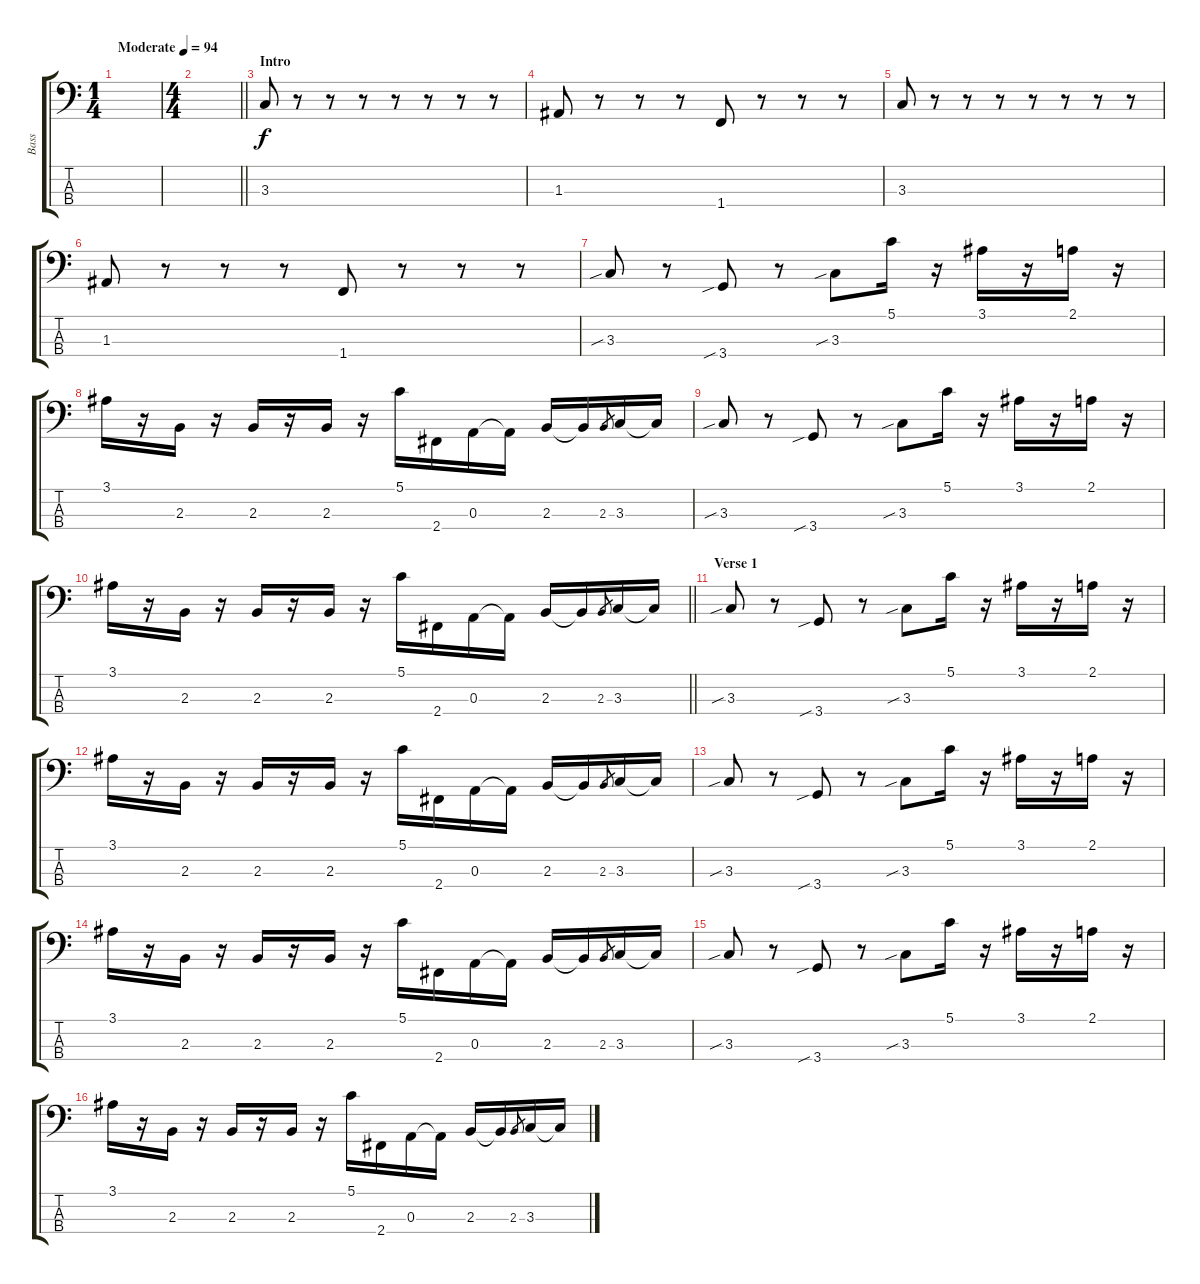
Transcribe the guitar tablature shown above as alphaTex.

\track ("Bass" "Bass") {instrument electricbassfinger}
\staff {score tabs}
\tuning (G2 D2 A1 E1) {hide}
\ts (1 4)
\tempo (94 "Moderate")
\clef f4
\ks c
|
\ts (4 4)
\barLineRight lightlight
|
\section ("" "Intro")
3.3.8 r.8 r.8 r.8 r.8 r.8 r.8 r.8 |
1.3.8 r.8 r.8 r.8 1.4.8 r.8 r.8 r.8 |
3.3.8 r.8 r.8 r.8 r.8 r.8 r.8 r.8 |
1.3.8 r.8 r.8 r.8 1.4.8 r.8 r.8 r.8 |
3.3{sib}.8 r.8 3.4{sib}.8 r.8 3.3{sib}.8 5.1.16 r.16 3.1.16 r.16 2.1.16 r.16 |
3.1.16 r.16 2.3.16 r.16 2.3.16 r.16 2.3.16 r.16 5.1.16 2.4.16 0.3.16 0.3{t}.16 2.3.16 2.3{t}.16 2.3.8{gr} 3.3.16 3.3{t}.16 |
3.3{sib}.8 r.8 3.4{sib}.8 r.8 3.3{sib}.8 5.1.16 r.16 3.1.16 r.16 2.1.16 r.16 |
\barLineRight lightlight
3.1.16 r.16 2.3.16 r.16 2.3.16 r.16 2.3.16 r.16 5.1.16 2.4.16 0.3.16 0.3{t}.16 2.3.16 2.3{t}.16 2.3.8{gr} 3.3.16 3.3{t}.16 |
\section ("" "Verse 1")
3.3{sib}.8 r.8 3.4{sib}.8 r.8 3.3{sib}.8 5.1.16 r.16 3.1.16 r.16 2.1.16 r.16 |
3.1.16 r.16 2.3.16 r.16 2.3.16 r.16 2.3.16 r.16 5.1.16 2.4.16 0.3.16 0.3{t}.16 2.3.16 2.3{t}.16 2.3.8{gr} 3.3.16 3.3{t}.16 |
3.3{sib}.8 r.8 3.4{sib}.8 r.8 3.3{sib}.8 5.1.16 r.16 3.1.16 r.16 2.1.16 r.16 |
3.1.16 r.16 2.3.16 r.16 2.3.16 r.16 2.3.16 r.16 5.1.16 2.4.16 0.3.16 0.3{t}.16 2.3.16 2.3{t}.16 2.3.8{gr} 3.3.16 3.3{t}.16 |
3.3{sib}.8 r.8 3.4{sib}.8 r.8 3.3{sib}.8 5.1.16 r.16 3.1.16 r.16 2.1.16 r.16 |
3.1.16 r.16 2.3.16 r.16 2.3.16 r.16 2.3.16 r.16 5.1.16 2.4.16 0.3.16 0.3{t}.16 2.3.16 2.3{t}.16 2.3.8{gr} 3.3.16 3.3{t}.16
